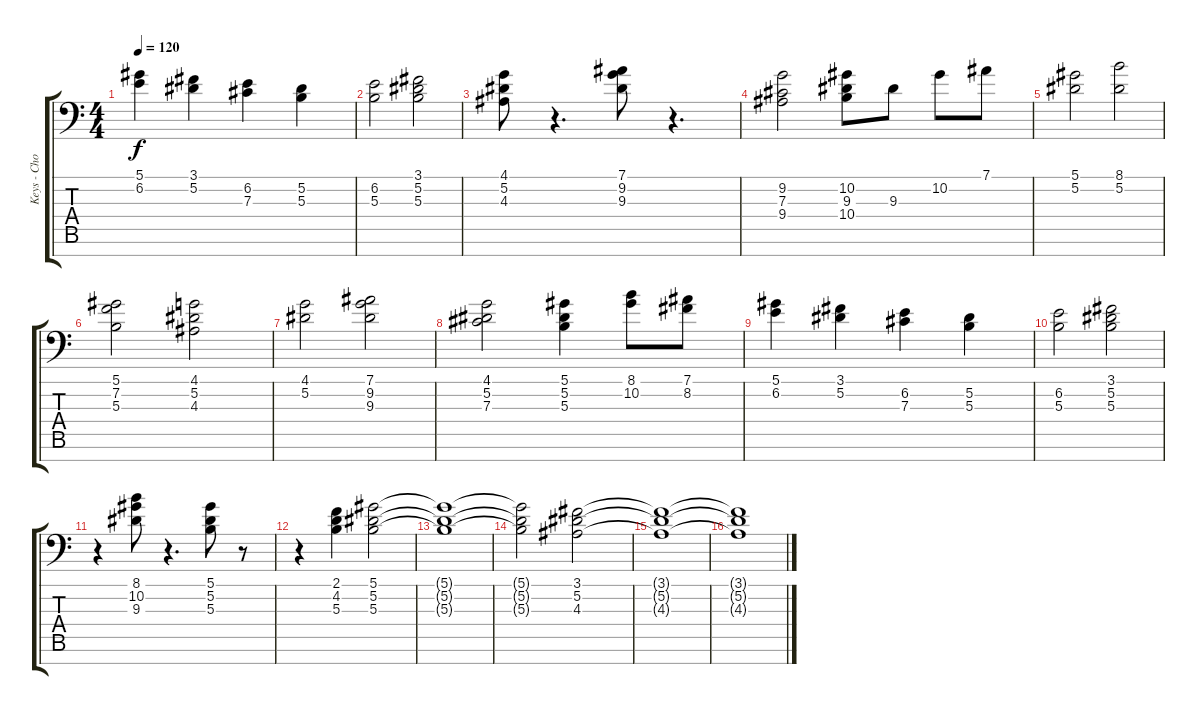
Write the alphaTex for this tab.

\track ("Keys - Chord I" "Keys - Cho") {instrument synthstrings1}
\staff {score tabs}
\tuning (Eb4 Bb3 Gb3 Db3 Ab2 Eb2 Bb1) {hide}
\ts (4 4)
\tempo 120
\clef f4
\ks c
(5.1 6.2).4{dy f} (3.1 5.2).4 (6.2 7.3).4 (5.2 5.3).4 |
(6.2 5.3).2 (3.1 5.2 5.3).2 |
(4.1 5.2 4.3).8 r.4{d} (7.1 9.2 9.3).8 r.4{d} |
(9.2 7.3 9.4).2 (10.2 9.3 10.4).8 9.3.8 10.2.8 7.1.8 |
(5.1 5.2).2 (8.1 5.2).2 |
(5.1 7.2 5.3).2 (4.1 5.2 4.3).2 |
(4.1 5.2).2 (7.1 9.2 9.3).2 |
(4.1 5.2 7.3).2 (5.1 5.2 5.3).4 (8.1 10.2).8 (7.1 8.2).8 |
(5.1 6.2).4 (3.1 5.2).4 (6.2 7.3).4 (5.2 5.3).4 |
(6.2 5.3).2 (3.1 5.2 5.3).2 |
r.4 (8.1 10.2 9.3).8 r.4{d} (5.1 5.2 5.3).8 r.8 |
r.4 (2.1 4.2 5.3).4 (5.1 5.2 5.3).2 |
(5.1{t} 5.2{t} 5.3{t}).1 |
(5.1{t} 5.2{t} 5.3{t}).2 (3.1 5.2 4.3).2 |
(3.1{t} 5.2{t} 4.3{t}).1 |
(3.1{t} 5.2{t} 4.3{t}).1
